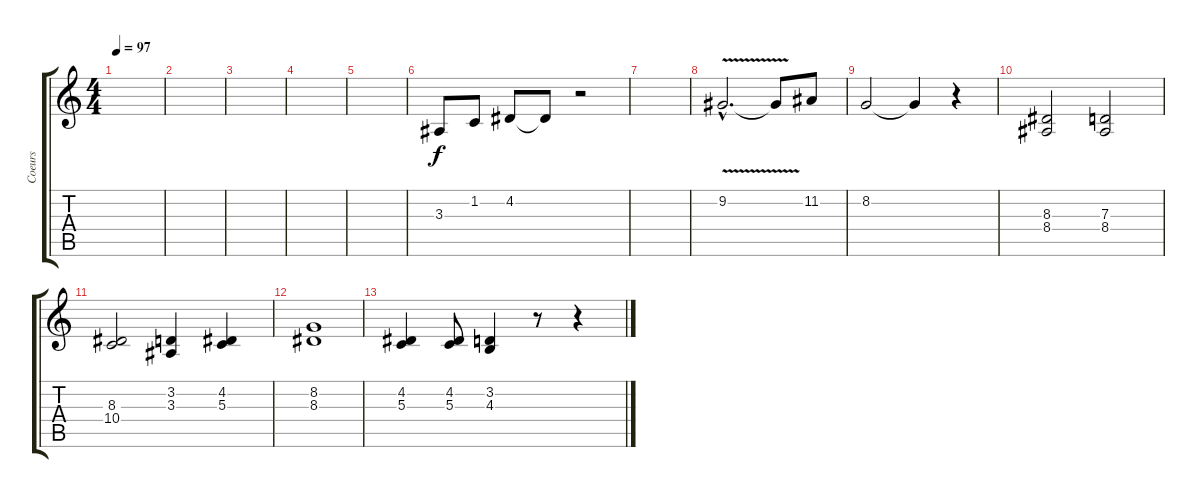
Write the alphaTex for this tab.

\track ("Coeurs" "Coeurs") {instrument choiraahs}
\staff {score tabs}
\tuning (E4 B3 G3 D3 A2 E2) {hide}
\ts (4 4)
\tempo 97
\clef g2
\ks c
|
|
|
|
|
3.3.8 1.2.8 4.2.8 4.2{t}.8{dy f} r.2 |
|
9.2{v hac}.2{d} 9.2{t}.8 11.2.8 |
8.2.2 8.2{t}.4 r.4 |
(8.3 8.4).2 (7.3 8.4).2 |
(8.3 10.4).2 (3.2 3.3).4 (4.2 5.3).4 |
(8.2 8.3).1 |
(4.2 5.3).4 (4.2 5.3).8 (3.2 4.3).4 r.8 r.4
